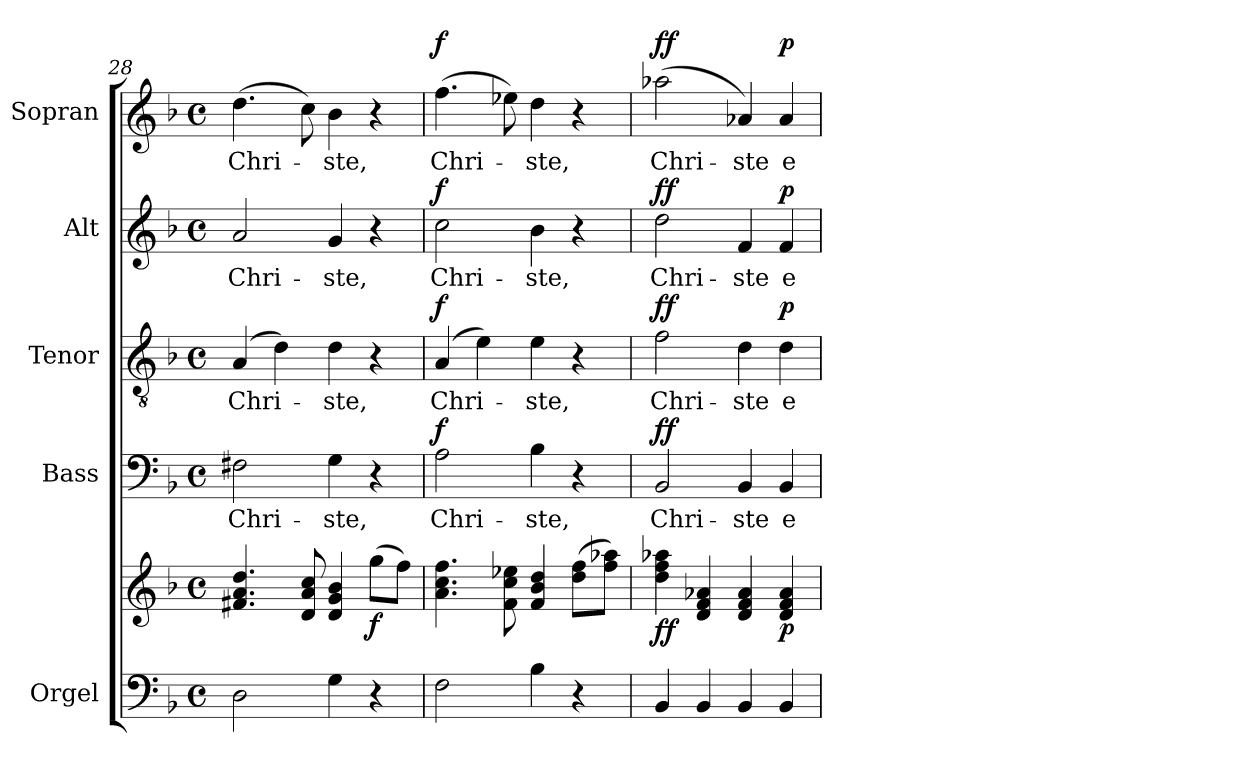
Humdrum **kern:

**kern	**kern	**dynam	**kern	**text	**dynam	**kern	**text	**dynam	**kern	**text	**dynam	**kern	**text	**dynam
*part5	*part5	*part5	*part4	*part4	*part4	*part3	*part3	*part3	*part2	*part2	*part2	*part1	*part1	*part1
*staff6	*staff5	*staff5/6	*staff4	*staff4	*staff4	*staff3	*staff3	*staff3	*staff2	*staff2	*staff2	*staff1	*staff1	*staff1
*I"Orgel	*	*	*I"Bass	*	*	*I"Tenor	*	*	*I"Alt	*	*	*I"Sopran	*	*
*I'Org.	*	*	*I'B.	*	*	*I'T.	*	*	*I'A.	*	*	*I'S.	*	*
*clefF4	*clefG2	*	*clefF4	*	*	*clefGv2	*	*	*clefG2	*	*	*clefG2	*	*
*k[b-]	*k[b-]	*	*k[b-]	*	*	*k[b-]	*	*	*k[b-]	*	*	*k[b-]	*	*
*F:	*F:	*	*F:	*	*	*F:	*	*	*F:	*	*	*F:	*	*
*M4/4	*M4/4	*	*M4/4	*	*	*M4/4	*	*	*M4/4	*	*	*M4/4	*	*
*met(c)	*met(c)	*	*met(c)	*	*	*met(c)	*	*	*met(c)	*	*	*met(c)	*	*
=28	=28	=28	=28	=28	=28	=28	=28	=28	=28	=28	=28	=28	=28	=28
!	!	!	!	!LO:LY:b	!	!	!LO:LY:b	!	!	!LO:LY:b	!	!	!LO:LY:b	!
2D\	4.f#X/ 4.a/ 4.dd/	.	2F#X\	Chri-	.	(4A/	Chri-	.	2a/	Chri-	.	(>4.dd\	Chri-	.
.	.	.	.	.	.	4d\)	.	.	.	.	.	.	.	.
.	8d/ 8a/ 8cc/	.	.	.	.	.	.	.	.	.	.	8cc\)	.	.
!	!	!	!	!LO:LY:b	!	!	!LO:LY:b	!	!	!LO:LY:b	!	!	!LO:LY:b	!
4G\	4d/ 4g/ 4b-/	.	4G\	-ste,	.	4d\	-ste,	.	4g/	-ste,	.	4b-\	-ste,	.
!	!	!LO:DY:b	!	!	!	!	!	!	!	!	!	!	!	!
4r	(>8gg\L	f	4r	.	.	4r	.	.	4r	.	.	4r	.	.
.	8ff\J)	.	.	.	.	.	.	.	.	.	.	.	.	.
!!LO:PB:g=z
=29	=29	=29	=29	=29	=29	=29	=29	=29	=29	=29	=29	=29	=29	=29
!	!	!	!	!LO:LY:b	!LO:DY:a	!	!LO:LY:b	!LO:DY:a	!	!LO:LY:b	!LO:DY:a	!	!LO:LY:b	!LO:DY:a
2F\	4.a\ 4.cc\ 4.ff\	.	2A\	Chri-	f	(4A/	Chri-	f	2cc\	Chri-	f	(>4.ff\	Chri-	f
.	.	.	.	.	.	4e\)	.	.	.	.	.	.	.	.
.	8f\ 8cc\ 8ee-X\	.	.	.	.	.	.	.	.	.	.	8ee-X\)	.	.
!	!	!	!	!LO:LY:b	!	!	!LO:LY:b	!	!	!LO:LY:b	!	!	!LO:LY:b	!
4B-\	4f/ 4b-/ 4dd/	.	4B-\	-ste,	.	4e\	-ste,	.	4b-\	-ste,	.	4dd\	-ste,	.
4r	(>8dd\ 8ff\L	.	4r	.	.	4r	.	.	4r	.	.	4r	.	.
.	8ff\ 8aa-X\J)	.	.	.	.	.	.	.	.	.	.	.	.	.
=30	=30	=30	=30	=30	=30	=30	=30	=30	=30	=30	=30	=30	=30	=30
!	!	!LO:DY:b	!	!LO:LY:b	!LO:DY:a	!	!LO:LY:b	!LO:DY:a	!	!LO:LY:b	!LO:DY:a	!	!LO:LY:b	!LO:DY:a
4BB-/	4dd\ 4ff\ 4aa-X\	ff	2BB-/	Chri-	ff	2f\	Chri-	ff	2dd\	Chri-	ff	(>2aa-X\	Chri-	ff
4BB-/	4d/ 4f/ 4a-X/	.	.	.	.	.	.	.	.	.	.	.	.	.
!	!	!	!	!LO:LY:b	!	!	!LO:LY:b	!	!	!LO:LY:b	!	!	!LO:LY:b	!
4BB-/	4d/ 4f/ 4a-/	.	4BB-/	-ste	.	4d\	-ste	.	4f/	-ste	.	4a-X/)	-ste	.
!	!	!LO:DY:b	!	!LO:LY:b	!	!	!LO:LY:b	!LO:DY:a	!	!LO:LY:b	!LO:DY:a	!	!LO:LY:b	!LO:DY:a
4BB-/	4d/ 4f/ 4a-/	p	4BB-/	e-	.	4d\	e-	p	4f/	e-	p	4a-/	e-	p
=	=	=	=	=	=	=	=	=	=	=	=	=	=	=
*-	*-	*-	*-	*-	*-	*-	*-	*-	*-	*-	*-	*-	*-	*-
